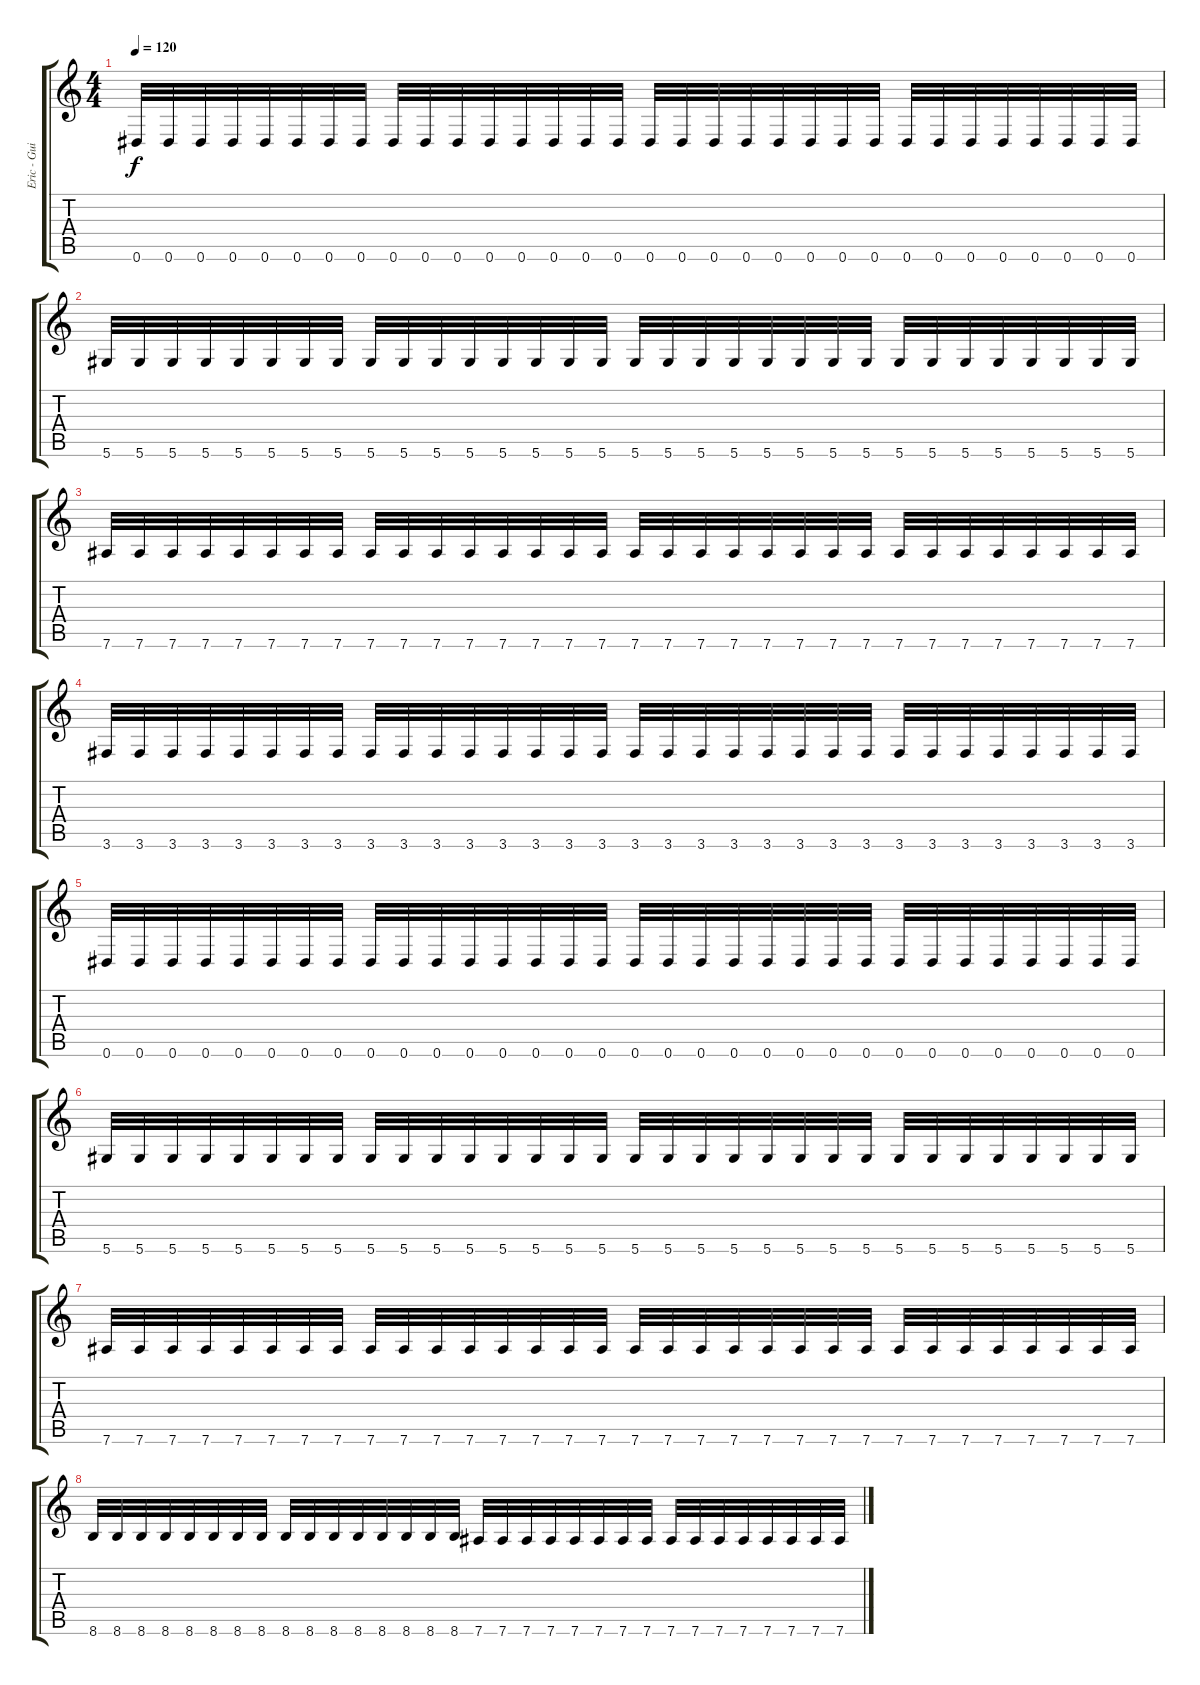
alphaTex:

\track ("Eric - Guitar 2" "Eric - Gui") {instrument distortionguitar}
\staff {score tabs}
\tuning (Eb4 Bb3 Gb3 Db3 Ab2 Eb2) {hide}
\ts (4 4)
\tempo 120
\clef g2
\ks c
0.6.32{dy f} 0.6.32 0.6.32 0.6.32 0.6.32 0.6.32 0.6.32 0.6.32 0.6.32 0.6.32 0.6.32 0.6.32 0.6.32 0.6.32 0.6.32 0.6.32 0.6.32 0.6.32 0.6.32 0.6.32 0.6.32 0.6.32 0.6.32 0.6.32 0.6.32 0.6.32 0.6.32 0.6.32 0.6.32 0.6.32 0.6.32 0.6.32 |
5.6.32 5.6.32 5.6.32 5.6.32 5.6.32 5.6.32 5.6.32 5.6.32 5.6.32 5.6.32 5.6.32 5.6.32 5.6.32 5.6.32 5.6.32 5.6.32 5.6.32 5.6.32 5.6.32 5.6.32 5.6.32 5.6.32 5.6.32 5.6.32 5.6.32 5.6.32 5.6.32 5.6.32 5.6.32 5.6.32 5.6.32 5.6.32 |
7.6.32 7.6.32 7.6.32 7.6.32 7.6.32 7.6.32 7.6.32 7.6.32 7.6.32 7.6.32 7.6.32 7.6.32 7.6.32 7.6.32 7.6.32 7.6.32 7.6.32 7.6.32 7.6.32 7.6.32 7.6.32 7.6.32 7.6.32 7.6.32 7.6.32 7.6.32 7.6.32 7.6.32 7.6.32 7.6.32 7.6.32 7.6.32 |
3.6.32 3.6.32 3.6.32 3.6.32 3.6.32 3.6.32 3.6.32 3.6.32 3.6.32 3.6.32 3.6.32 3.6.32 3.6.32 3.6.32 3.6.32 3.6.32 3.6.32 3.6.32 3.6.32 3.6.32 3.6.32 3.6.32 3.6.32 3.6.32 3.6.32 3.6.32 3.6.32 3.6.32 3.6.32 3.6.32 3.6.32 3.6.32 |
0.6.32 0.6.32 0.6.32 0.6.32 0.6.32 0.6.32 0.6.32 0.6.32 0.6.32 0.6.32 0.6.32 0.6.32 0.6.32 0.6.32 0.6.32 0.6.32 0.6.32 0.6.32 0.6.32 0.6.32 0.6.32 0.6.32 0.6.32 0.6.32 0.6.32 0.6.32 0.6.32 0.6.32 0.6.32 0.6.32 0.6.32 0.6.32 |
5.6.32 5.6.32 5.6.32 5.6.32 5.6.32 5.6.32 5.6.32 5.6.32 5.6.32 5.6.32 5.6.32 5.6.32 5.6.32 5.6.32 5.6.32 5.6.32 5.6.32 5.6.32 5.6.32 5.6.32 5.6.32 5.6.32 5.6.32 5.6.32 5.6.32 5.6.32 5.6.32 5.6.32 5.6.32 5.6.32 5.6.32 5.6.32 |
7.6.32 7.6.32 7.6.32 7.6.32 7.6.32 7.6.32 7.6.32 7.6.32 7.6.32 7.6.32 7.6.32 7.6.32 7.6.32 7.6.32 7.6.32 7.6.32 7.6.32 7.6.32 7.6.32 7.6.32 7.6.32 7.6.32 7.6.32 7.6.32 7.6.32 7.6.32 7.6.32 7.6.32 7.6.32 7.6.32 7.6.32 7.6.32 |
8.6.32 8.6.32 8.6.32 8.6.32 8.6.32 8.6.32 8.6.32 8.6.32 8.6.32 8.6.32 8.6.32 8.6.32 8.6.32 8.6.32 8.6.32 8.6.32 7.6.32 7.6.32 7.6.32 7.6.32 7.6.32 7.6.32 7.6.32 7.6.32 7.6.32 7.6.32 7.6.32 7.6.32 7.6.32 7.6.32 7.6.32 7.6.32
